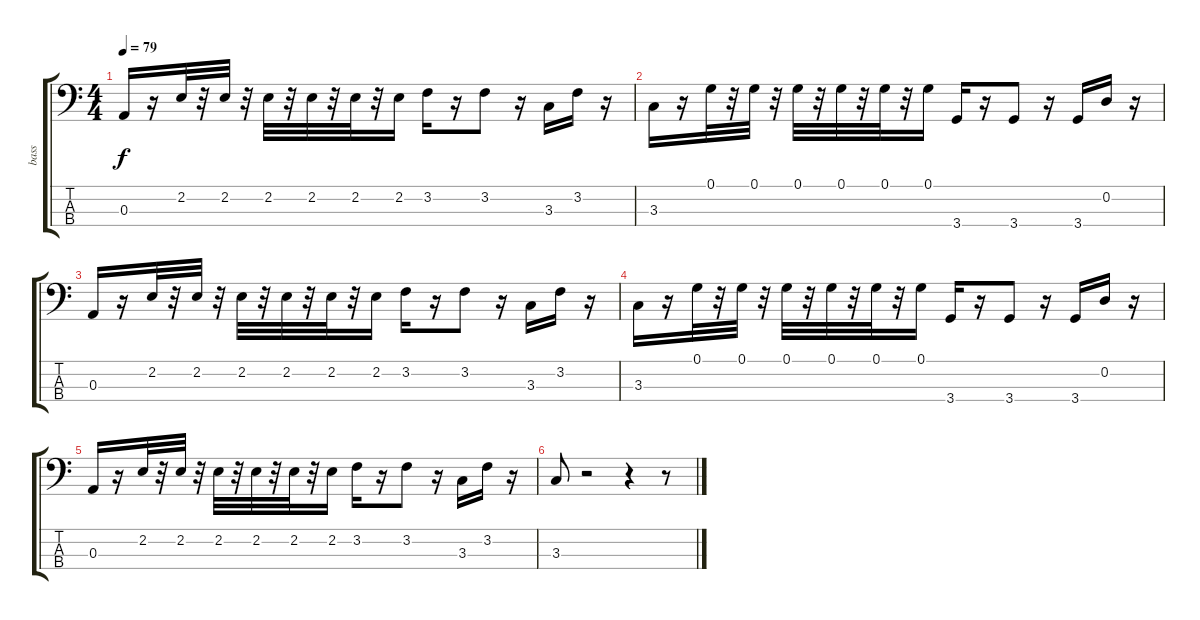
\track ("bass" "bass") {instrument fretlessbass}
\staff {score tabs}
\tuning (G2 D2 A1 E1) {hide}
\ts (4 4)
\tempo 79
\clef f4
\ks c
0.3.16{dy f} r.16 2.2.32 r.32 2.2.32 r.32 2.2.32 r.32 2.2.32 r.32 2.2.32 r.32 2.2.16 3.2.16 r.16 3.2.8 r.16 3.3.16 3.2.16 r.16 |
3.3.16 r.16 0.1.32 r.32 0.1.32 r.32 0.1.32 r.32 0.1.32 r.32 0.1.32 r.32 0.1.16 3.4.16 r.16 3.4.8 r.16 3.4.16 0.2.16 r.16 |
0.3.16 r.16 2.2.32 r.32 2.2.32 r.32 2.2.32 r.32 2.2.32 r.32 2.2.32 r.32 2.2.16 3.2.16 r.16 3.2.8 r.16 3.3.16 3.2.16 r.16 |
3.3.16 r.16 0.1.32 r.32 0.1.32 r.32 0.1.32 r.32 0.1.32 r.32 0.1.32 r.32 0.1.16 3.4.16 r.16 3.4.8 r.16 3.4.16 0.2.16 r.16 |
0.3.16 r.16 2.2.32 r.32 2.2.32 r.32 2.2.32 r.32 2.2.32 r.32 2.2.32 r.32 2.2.16 3.2.16 r.16 3.2.8 r.16 3.3.16 3.2.16 r.16 |
3.3.8 r.2 r.4 r.8
